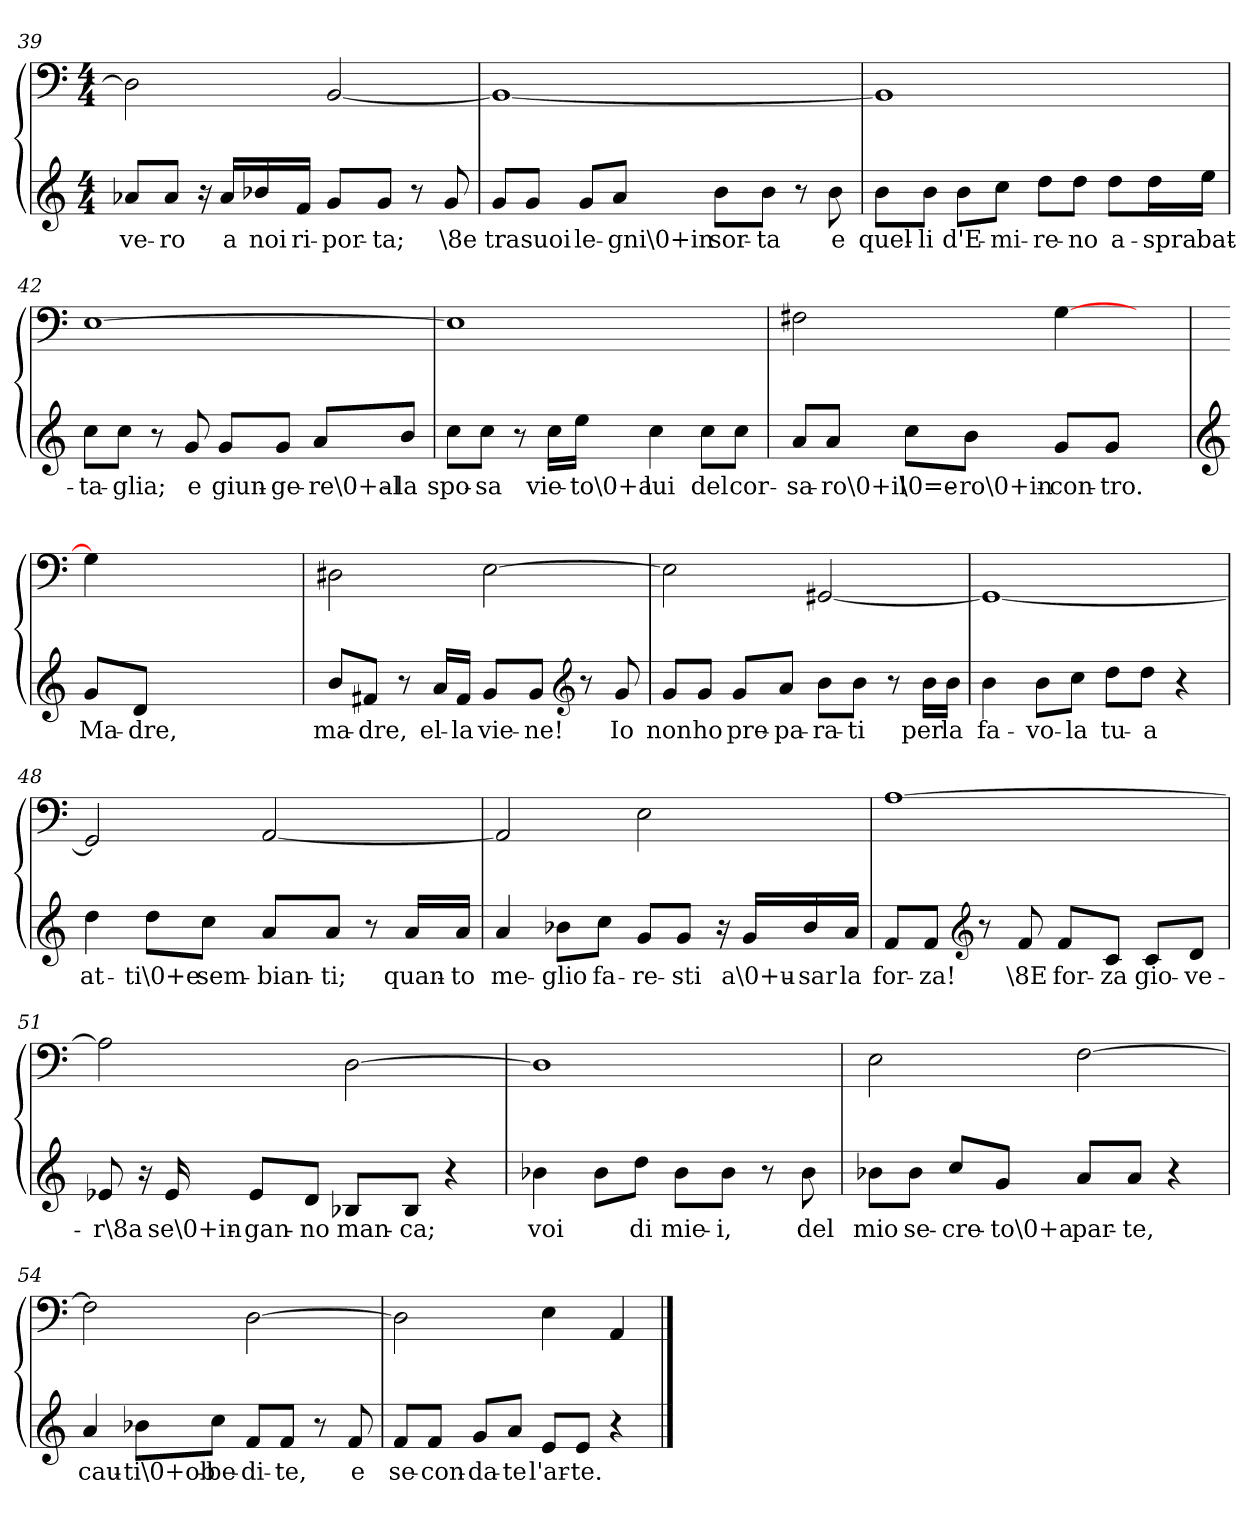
**kern	**text	**kern
*part1	*part1	*part1
*staff2	*staff2	*staff1
*clefG2	*	*clefF4
*k[]	*	*k[]
*a:	*	*a:
*M4/4	*	*M4/4
=39	=39	=39
8a-X/L	ve-	2D\]
8a-/J	-ro	.
16r	.	.
16a-/LL	a	.
16b-X/	noi	.
16f/JJ	ri-	.
8g/L	-por-	[2BB/
8g/J	-ta;	.
8r	.	.
8g/	\8e	.
=40	=40	=40
8g/L	tra	1BB/_
8g/J	suoi	.
8g/L	le-	.
8a/J	-gni\0+in	.
8b\L	sor-	.
8b\J	-ta	.
8r	.	.
8b\	e	.
=41	=41	=41
8b\L	quel-	1BB/]
8b\J	-li	.
8b\L	d'E-	.
8cc\J	-mi-	.
8dd\L	-re-	.
8dd\J	-no	.
8dd\L	a-	.
16dd\L	-spra	.
16ee\JJ	bat-	.
=42	=42	=42
8cc\L	-ta-	[1E\
8cc\J	-glia;	.
8r	.	.
8g/	e	.
8g/L	giun-	.
8g/J	-ge-	.
8a/L	-re\0+al-	.
8b/J	-la	.
=43	=43	=43
8cc\L	spo-	1E\]
8cc\J	-sa	.
8r	.	.
16cc\LL	vie-	.
16ee\JJ	-to\0+a	.
4cc\	lui	.
8cc\L	del	.
8cc\J	cor-	.
=44	=44	=44
8a/L	-sa-	2F#X\
8a/J	-ro\0+il	.
8cc\L	\0=e-	.
8b\J	-ro\0+in-	.
8g/L	-con-	[4G\
8g/J	-tro.	.
4ryy	.	4ryy
=	=	=
*clefG2	*	*
8g/L	Ma-	4G\]
8d/J	-dre,	.
2ryy	.	2ryy
4ryy	.	4ryy
=45	=45	=45
8b/L	ma-	2D#X\
8f#X/J	-dre,	.
8r	.	.
16a/LL	el-	.
16f#/JJ	-la	.
8g/L	vie-	[2E\
8g/J	-ne!	.
*clefG2	*	*
8r	.	.
8g/	Io	.
=46	=46	=46
8g/L	non	2E\]
8g/J	ho	.
8g/L	pre-	.
8a/J	-pa-	.
8b\L	-ra-	[2GG#X/
8b\J	-ti	.
8r	.	.
16b\LL	per	.
16b\JJ	la	.
=47	=47	=47
4b\	fa-	1GG#/_
8b\L	-vo-	.
8cc\J	-la	.
8dd\L	tu-	.
8dd\J	-a	.
4r	.	.
=48	=48	=48
4dd\	at-	2GG#/]
8dd\L	-ti\0+e	.
8cc\J	sem-	.
8a/L	-bian-	[2AA/
8a/J	-ti;	.
8r	.	.
16a/LL	quan-	.
16a/JJ	-to	.
=49	=49	=49
4a/	me-	2AA/]
8b-X\L	-glio	.
8cc\J	fa-	.
8g/L	-re-	2E\
8g/J	-sti	.
16r	.	.
16g/LL	a\0+u-	.
16b-/	-sar	.
16a/JJ	la	.
=50	=50	=50
8f/L	for-	[1A\
8f/J	-za!	.
*clefG2	*	*
8r	.	.
8f/	\8E	.
8f/L	for-	.
8c/J	-za	.
8c/L	gio-	.
8d/J	-ve-	.
=51	=51	=51
8e-X/	-r\8a	2A\]
16r	.	.
16e-/	se\0+in-	.
8e-/L	-gan-	.
8d/J	-no	.
8B-X/L	man-	[2D\
8B-/J	-ca;	.
4r	.	.
=52	=52	=52
4b-X\	voi	1D\]
8b-\L	.	.
8dd\J	di	.
8b-\L	mie-	.
8b-\J	-i,	.
8r	.	.
8b-\	del	.
=53	=53	=53
8b-X\L	mio	2E\
8b-\J	se-	.
8cc/L	-cre-	.
8g/J	-to\0+a	.
8a/L	par-	[2F\
8a/J	-te,	.
4r	.	.
=54	=54	=54
4a/	cau-	2F\]
8b-X\L	-ti\0+ob-	.
8cc\J	-be-	.
8f/L	-di-	[2D\
8f/J	-te,	.
8r	.	.
8f/	e	.
=55	=55	=55
8f/L	se-	2D\]
8f/J	-con-	.
8g/L	-da-	.
8a/J	-te	.
8e/L	l'ar-	4E\
8e/J	-te.	.
4r	.	4AA/
==	==	==
*-	*-	*-
